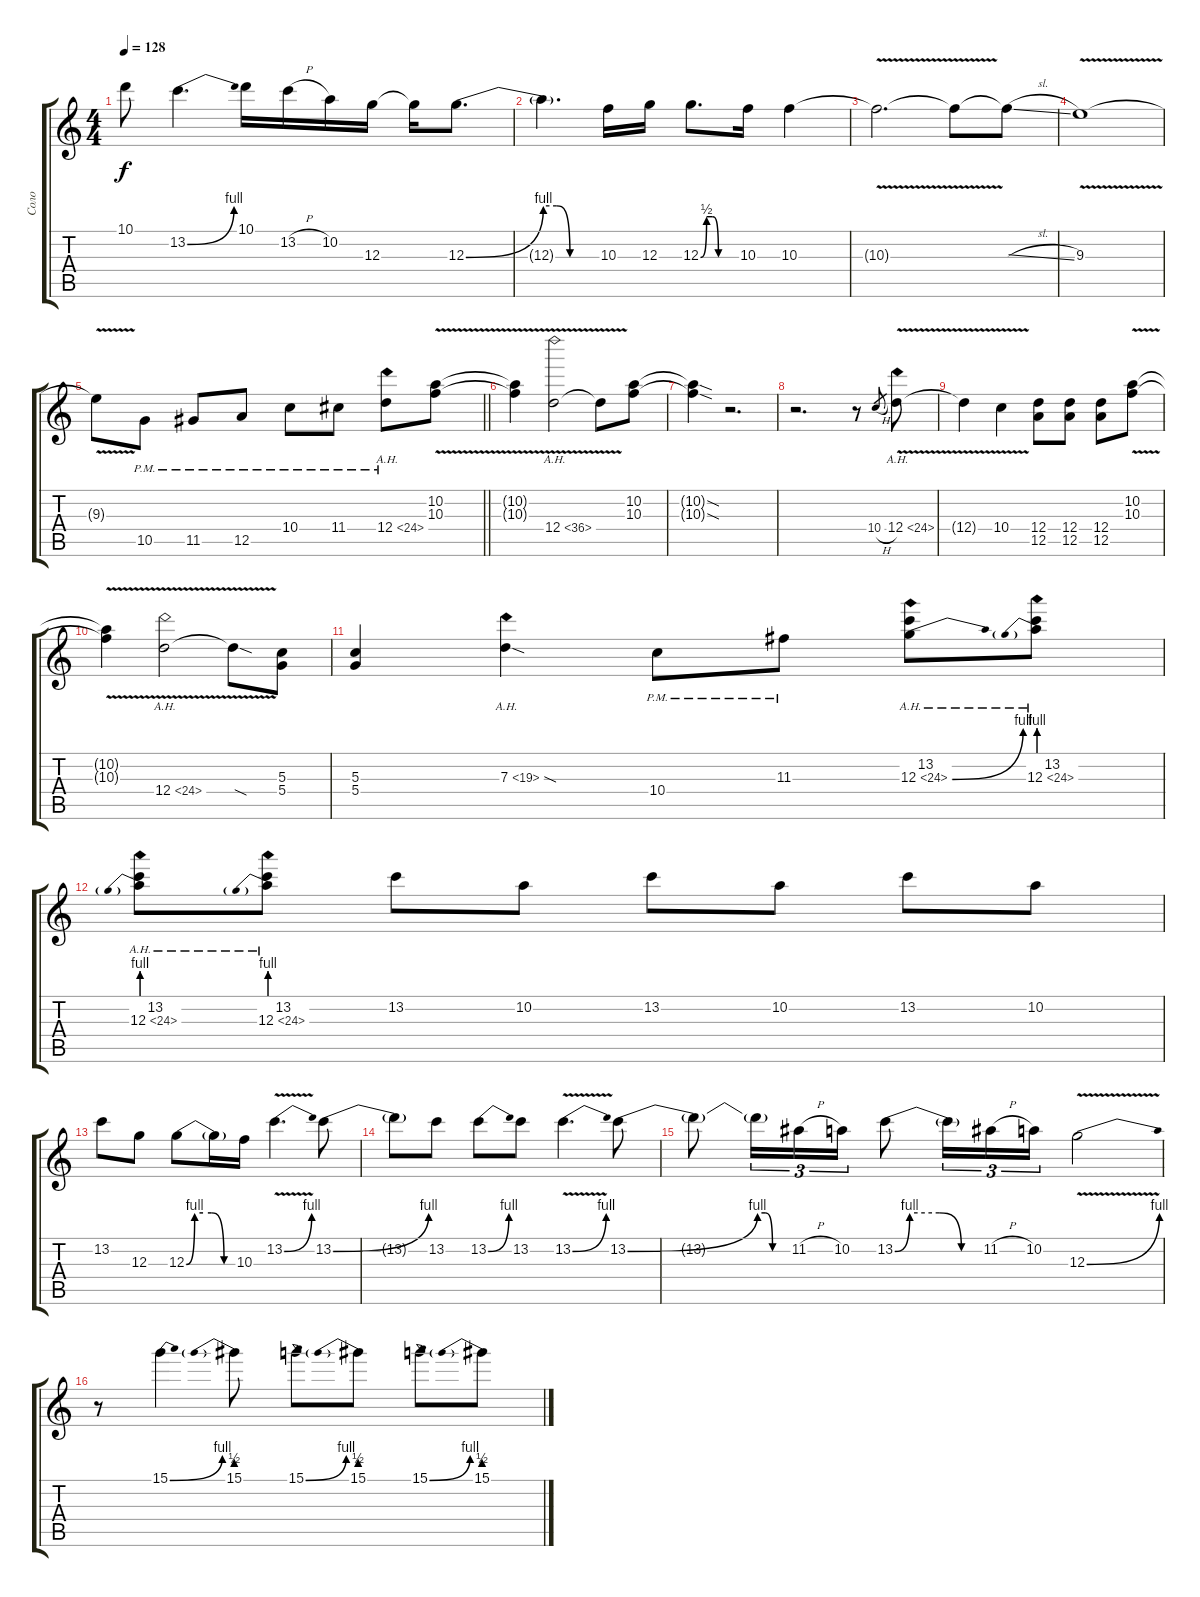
\track ("Соло" "Соло") {instrument distortionguitar}
\staff {score tabs}
\tuning (E4 B3 G3 D3 A2 E2) {hide}
\ts (4 4)
\tempo 128
\clef g2
\ks c
10.1{t}.8{dy f} 13.2{be (bend 0 0 60 4)}.4{d} 10.1.16 13.2{h}.16 10.2.16 12.3.16 12.3{t}.16 12.3{be (bend 0 0 60 4)}.8{d} |
12.3{be (custom 0 4 15 4 30 0 60 0) t}.4{d} 10.3.16 12.3.16 12.3{be (custom 0 0 10 2 20 2 30 0 60 0)}.8{d} 10.3.16 10.3.4 |
10.3{v t}.2{d} 10.3{t}.8 10.3{sl t}.8 |
9.3{v}.1 |
\barLineRight lightlight
9.3{t}.8 10.5{pm}.8 11.5{pm}.8 12.5{pm}.8 10.4{pm}.8 11.4{pm}.8 12.4{ah 12 pm}.8 (10.2{v} 10.3{v}).8 |
(10.2{t} 10.3{t}).4 12.4{ah 24 v}.2 12.4{t}.8 (10.2 10.3).8 |
(10.2{sod t} 10.3{sod t}).4 r.2{d} |
r.2{d} r.8 10.4{h}.8{gr} 12.4{ah 12 v}.8 |
12.4{t}.4 10.4{v}.4 (12.4 12.5).8 (12.4 12.5).8 (12.4 12.5).8 (10.2{v} 10.3{v}).8 |
(10.2{t} 10.3{t}).4 12.4{ah 12 v}.2 12.4{sod t}.8 (5.3 5.4).8 |
(5.3 5.4).4 7.3{ah 12 sod}.4 10.4{pm}.8 11.3{pm}.8 (13.2 12.3{be (bend 0 0 60 4) ah 12}).8 (13.2 12.3{be (prebend 0 4 60 4) ah 12}).8 |
(13.2 12.3{be (prebend 0 4 60 4) ah 12}).8 (13.2 12.3{be (prebend 0 4 60 4) ah 12}).8 13.2.8 10.2.8 13.2.8 10.2.8 13.2.8 10.2.8 |
13.2.8 12.3.8 12.3{be (custom 0 0 10 4 20 4 30 4 45 0 60 0)}.8 12.3{t}.16 10.3.16 13.2{be (bend 0 0 60 4) v}.4{d} 13.2{be (bend 0 0 60 4)}.8 |
13.2{t}.8 13.2.8 13.2{be (bend 0 0 60 4)}.8 13.2.8 13.2{be (bend 0 0 60 4) v}.4{d} 13.2{be (bend 0 0 60 4)}.8 |
13.2{t}.8 13.2{be (custom 0 4 15 4 30 0 60 0) t}.16{tu (3 2)} 11.2{h}.16{tu (3 2)} 10.2.16{tu (3 2)} 13.2{be (custom 0 0 10 4 30 4 45 0 60 0)}.8 13.2{t}.16{tu (3 2)} 11.2{h}.16{tu (3 2)} 10.2.16{tu (3 2)} 12.3{be (bend 0 0 60 4) v}.2 |
r.8 15.1{be (bend 0 0 60 4)}.4 15.1{be (prebend 0 2 60 2)}.8 15.1{be (bend 0 0 60 4)}.8 15.1{be (prebend 0 2 60 2)}.8 15.1{be (bend 0 0 60 4)}.8 15.1{be (prebend 0 2 60 2)}.8
